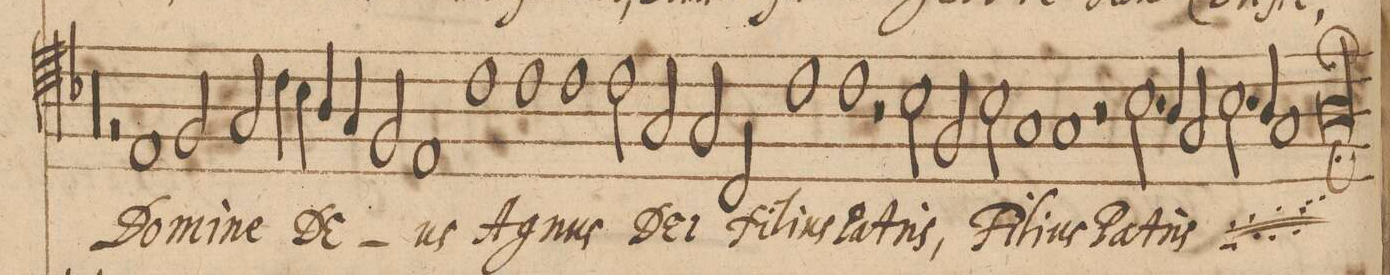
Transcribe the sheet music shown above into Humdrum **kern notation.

**kern	**text
*I"TENOR	*
*clefC4	*
*k[b-]	*
*met(C|)	*
*M2/1	*
00r	.
=54-	=54-
=55-	=55-
2r	.
1E	Do-
2F/	-mi-
=56-	=56-
2G/	-ne
4c\	DE-
4B-\	.
4A/	.
4G/	.
2F/	.
=57-	=57-
1E	-us
1c	A-
=58-	=58-
1c	-gnus
1c	DE-
=59-	=59-
2c\	-I
2G/	Fi-
2G/	-li-
2C/	-us
=60-	=60-
1c	Pa-
1c	-tris,
=61-	=61-
2r	.
2B-\	Fi-
2F/	-li-
2B-\	-us
=62-	=62-
1G	Pa-
1G	-tris
=63-	=63-
2r	.
*	*ij
2.B-\	Fi-
4A/	-li-
2G/	-us
=64-	=64-
2.B-\	Pa-
4A/	.
1G	.
=65-	=65-
0A;;	-tris
*	*Xij
=66-	=66-
*-	*-
